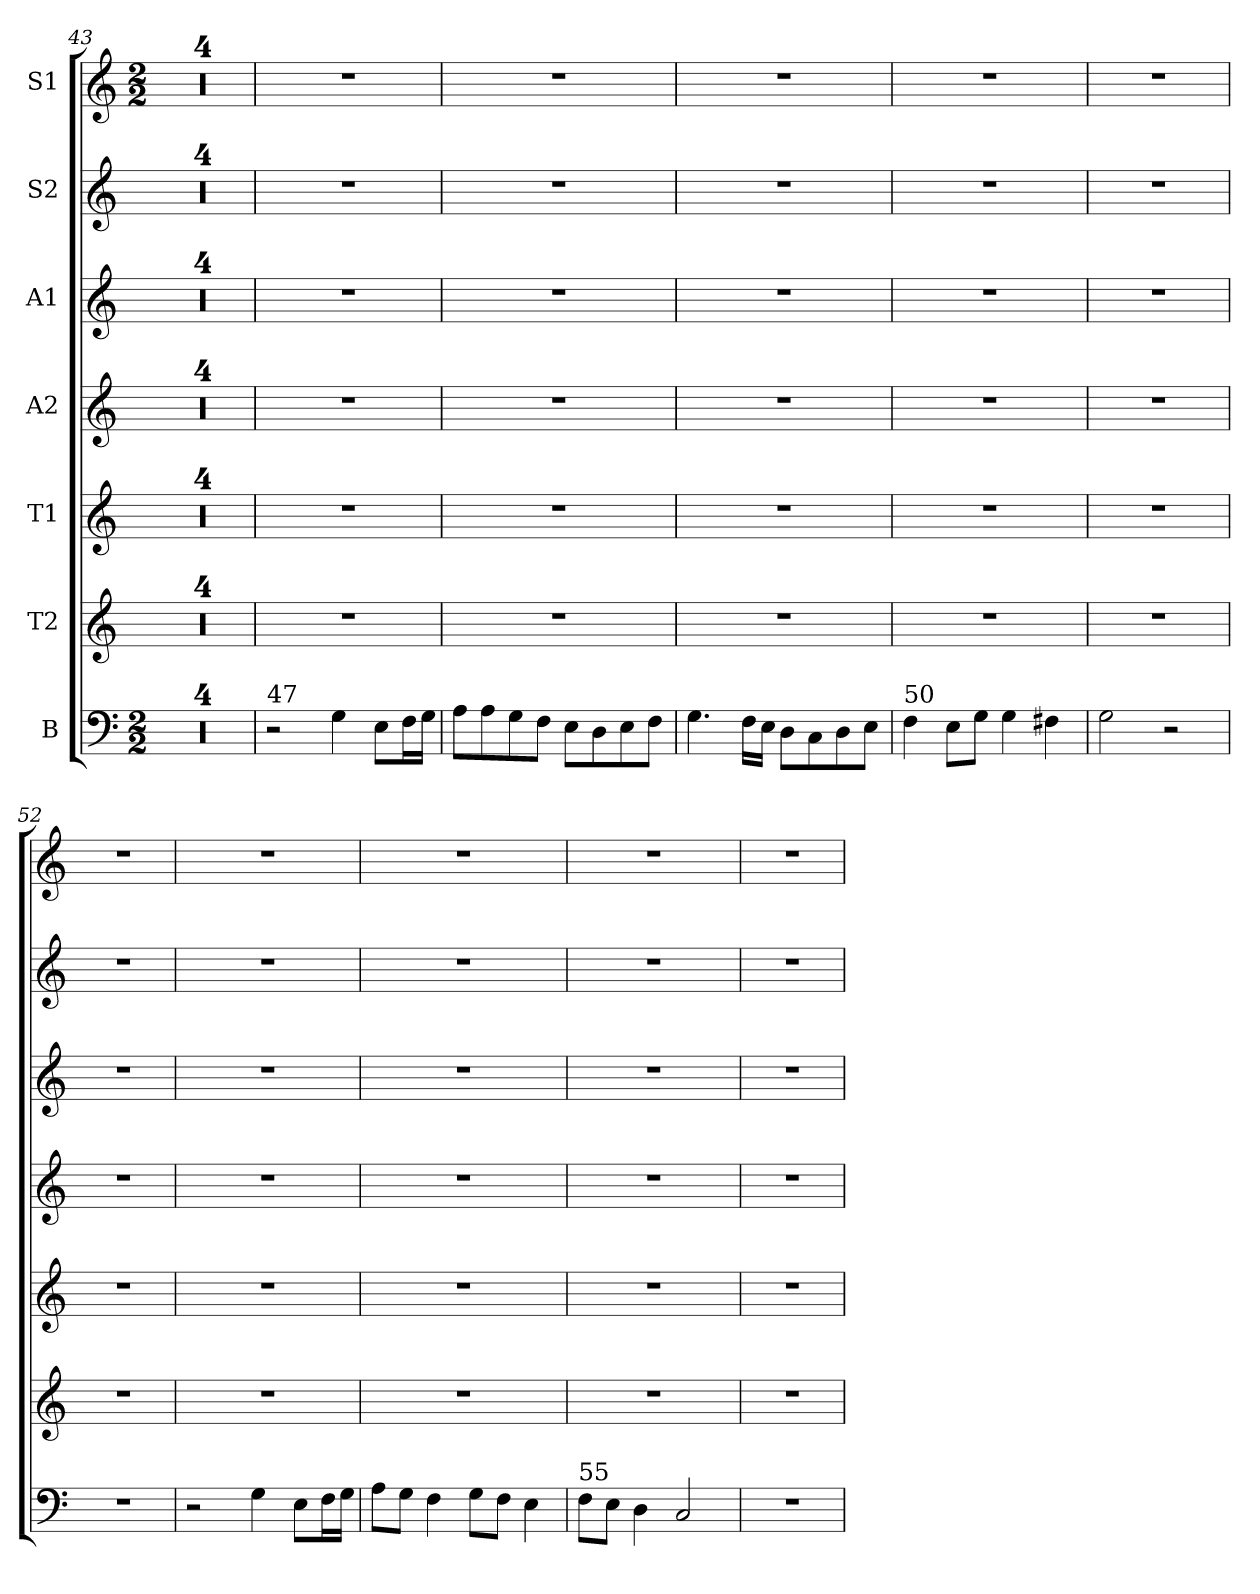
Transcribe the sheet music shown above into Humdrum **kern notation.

**kern	**kern	**kern	**kern	**kern	**kern	**kern
*part7	*part6	*part5	*part4	*part3	*part2	*part1
*staff7	*staff6	*staff5	*staff4	*staff3	*staff2	*staff1
*I"B	*I"T2	*I"T1	*I"A2	*I"A1	*I"S2	*I"S1
*clefF4	*clefG2	*clefG2	*clefG2	*clefG2	*clefG2	*clefG2
*ITrd-7c-12	*ITrd-7c-12	*ITrd-7c-12	*ITrd-7c-12	*ITrd-7c-12	*ITrd-7c-12	*ITrd-7c-12
*k[]	*k[]	*k[]	*k[]	*k[]	*k[]	*k[]
*M2/2	*	*	*	*	*	*M2/2
=43	=43	=43	=43	=43	=43	=43
1r	1r	1r	1r	1r	1r	1r
=44	=44	=44	=44	=44	=44	=44
1r	1r	1r	1r	1r	1r	1r
=45	=45	=45	=45	=45	=45	=45
1r	1r	1r	1r	1r	1r	1r
=46	=46	=46	=46	=46	=46	=46
1r	1r	1r	1r	1r	1r	1r
=47	=47	=47	=47	=47	=47	=47
!LO:TX:a:t=47	!	!	!	!	!	!
2r	1r	1r	1r	1r	1r	1r
4g\	.	.	.	.	.	.
8e\L	.	.	.	.	.	.
16f\L	.	.	.	.	.	.
16g\JJ	.	.	.	.	.	.
!!LO:LB:g=z
=48	=48	=48	=48	=48	=48	=48
8a\L	1r	1r	1r	1r	1r	1r
8a\	.	.	.	.	.	.
8g\	.	.	.	.	.	.
8f\J	.	.	.	.	.	.
8e\L	.	.	.	.	.	.
8d\	.	.	.	.	.	.
8e\	.	.	.	.	.	.
8f\J	.	.	.	.	.	.
=49	=49	=49	=49	=49	=49	=49
4.g\	1r	1r	1r	1r	1r	1r
16f\LL	.	.	.	.	.	.
16e\JJ	.	.	.	.	.	.
8d\L	.	.	.	.	.	.
8c\	.	.	.	.	.	.
8d\	.	.	.	.	.	.
8e\J	.	.	.	.	.	.
!!LO:PB:g=z
=50	=50	=50	=50	=50	=50	=50
!LO:TX:a:t=50	!	!	!	!	!	!
4f\	1r	1r	1r	1r	1r	1r
8e\L	.	.	.	.	.	.
8g\J	.	.	.	.	.	.
4g\	.	.	.	.	.	.
4f#X\	.	.	.	.	.	.
=51	=51	=51	=51	=51	=51	=51
2g\	1r	1r	1r	1r	1r	1r
2r	.	.	.	.	.	.
=52	=52	=52	=52	=52	=52	=52
1r	1r	1r	1r	1r	1r	1r
=53	=53	=53	=53	=53	=53	=53
2r	1r	1r	1r	1r	1r	1r
4g\	.	.	.	.	.	.
8e\L	.	.	.	.	.	.
16f\L	.	.	.	.	.	.
16g\JJ	.	.	.	.	.	.
=54	=54	=54	=54	=54	=54	=54
8a\L	1r	1r	1r	1r	1r	1r
8g\J	.	.	.	.	.	.
4f\	.	.	.	.	.	.
8g\L	.	.	.	.	.	.
8f\J	.	.	.	.	.	.
4e\	.	.	.	.	.	.
=55	=55	=55	=55	=55	=55	=55
!LO:TX:a:t=55	!	!	!	!	!	!
8f\L	1r	1r	1r	1r	1r	1r
8e\J	.	.	.	.	.	.
4d\	.	.	.	.	.	.
2c/	.	.	.	.	.	.
=56	=56	=56	=56	=56	=56	=56
1r	1r	1r	1r	1r	1r	1r
=	=	=	=	=	=	=
*-	*-	*-	*-	*-	*-	*-
